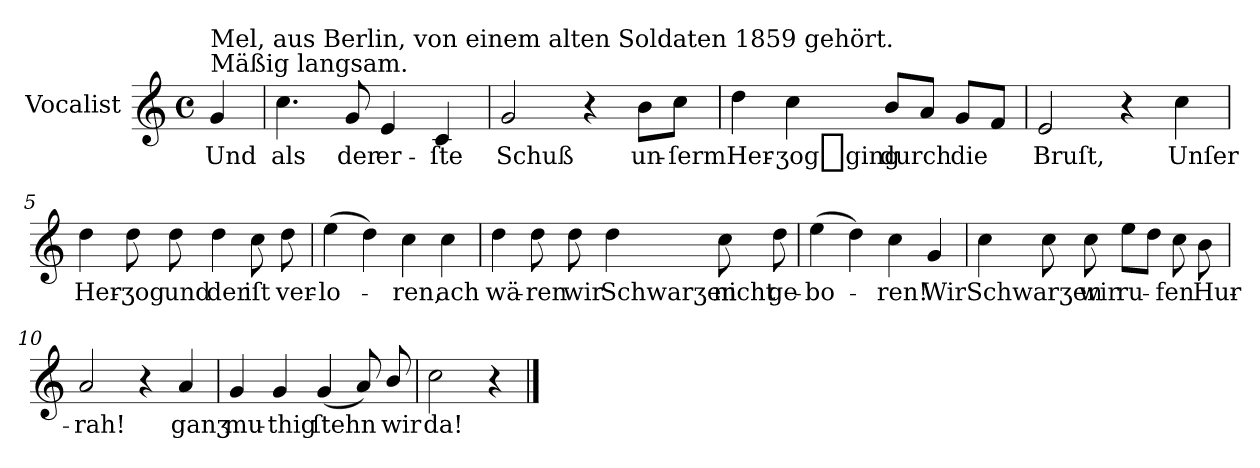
**kern	**text
*part1	*part1
*staff1	*staff1
*I"Vocalist	*
*k[]	*
*C:	*
*M4/4	*
*met(c)	*
=	=
!LO:TX:a:t=Mäßig langsam.	!
!LO:TX:a:t=Mel, aus Berlin, von einem alten Soldaten 1859 gehört.	!
4g	Und
=1	=1
4.cc	als
8g	der
4e	er-
4c	-ſte
=2	=2
2g	Schuß
4r	.
8bL	un-
8ccJ	-ſerm
=3	=3
4dd	Her-
4cc	-ʒog_ging
8bL	durch
8aJ	.
8gL	die
8fJ	.
=4	=4
2e	Bruſt,
4r	.
4cc	Unſer
=5	=5
4dd	Her-
8dd	-ʒog
8dd	und
4dd	der
8cc	iſt
8dd	ver-
=6	=6
(4ee	-lo-
4dd)	.
4cc	-ren,
4cc	ach
=7	=7
4dd	wä-
8dd	-ren
8dd	wir
4dd	Schwarʒen
8cc	nicht
8dd	ge-
=8	=8
(4ee	-bo-
4dd)	.
4cc	-ren!
4g	Wir
=9	=9
4cc	Schwarʒen
8cc	.
8cc	wir
8eeL	ru-
8ddJ	.
8cc	-fen
8b	Hur-
=10	=10
2a	-rah!
4r	.
4a	ganʒ
=11	=11
4g	mu-
4g	-thig
(4g	ſtehn
8a)	.
8b/	wir
=12	=12
2cc	da!
4r	.
==	==
*-	*-
